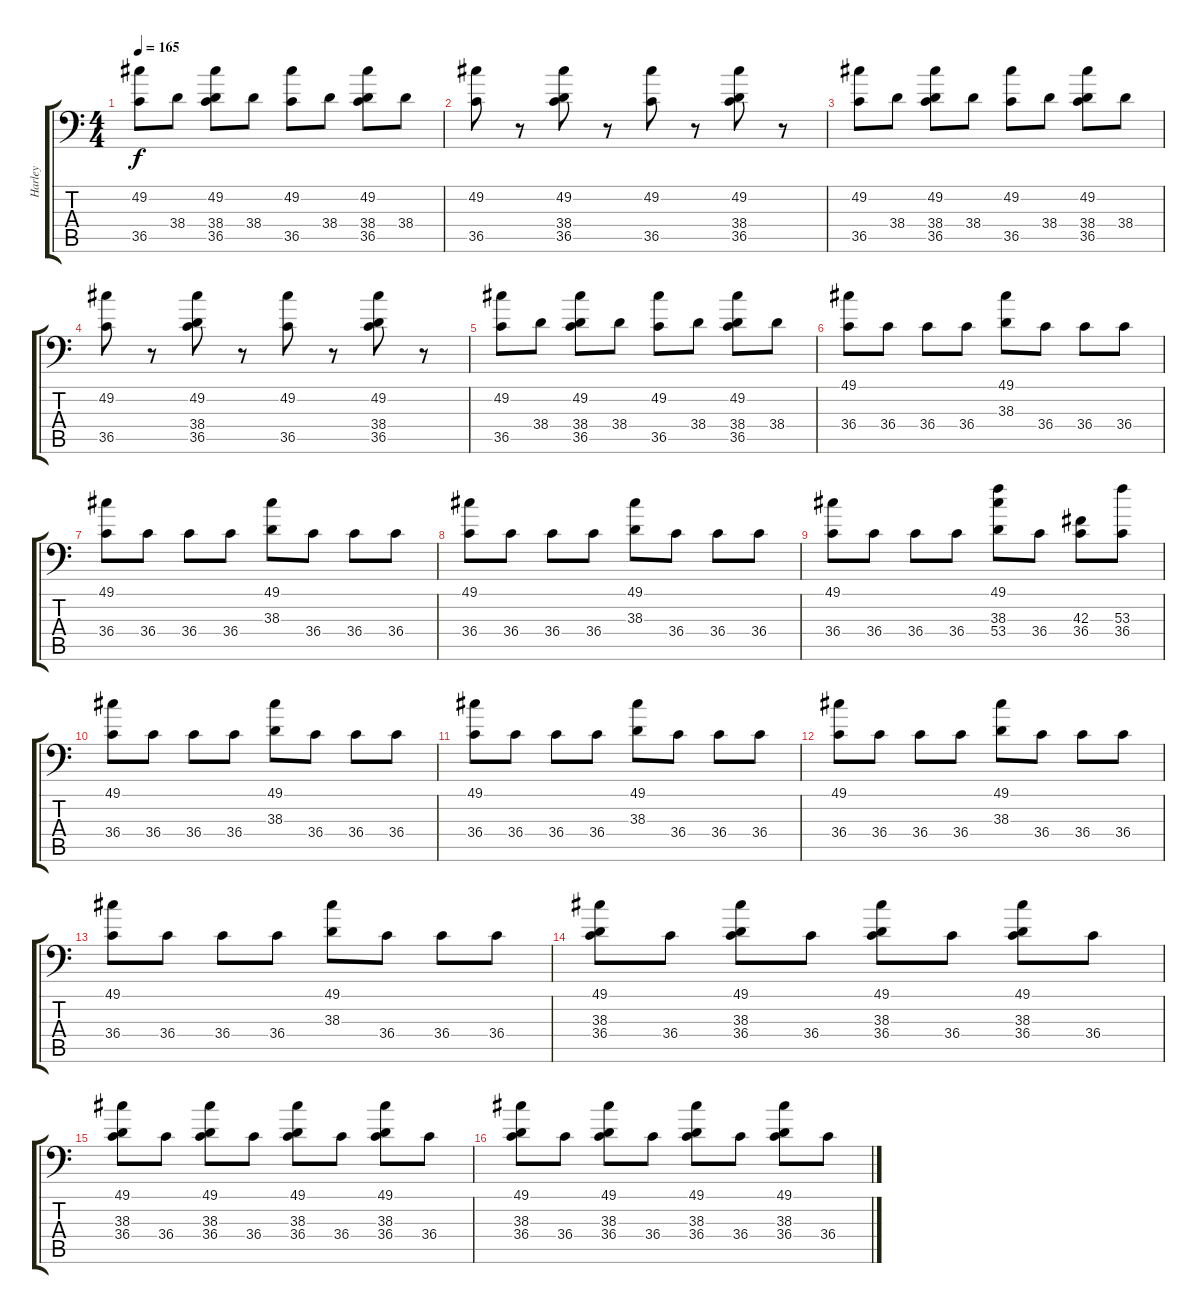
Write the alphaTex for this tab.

\track ("Harley" "Harley") {instrument acousticgrandpiano}
\staff {score tabs}
\tuning (C-1 C-1 C-1 C-1 C-1 C-1) {hide}
\ts (4 4)
\tempo 165
\clef f4
\ks c
(49.2 36.5).8{dy f} 38.4.8 (49.2 38.4 36.5).8 38.4.8 (49.2 36.5).8 38.4.8 (49.2 38.4 36.5).8 38.4.8 |
(49.2 36.5).8 r.8 (49.2 38.4 36.5).8 r.8 (49.2 36.5).8 r.8 (49.2 38.4 36.5).8 r.8 |
(49.2 36.5).8 38.4.8 (49.2 38.4 36.5).8 38.4.8 (49.2 36.5).8 38.4.8 (49.2 38.4 36.5).8 38.4.8 |
(49.2 36.5).8 r.8 (49.2 38.4 36.5).8 r.8 (49.2 36.5).8 r.8 (49.2 38.4 36.5).8 r.8 |
(49.2 36.5).8 38.4.8 (49.2 38.4 36.5).8 38.4.8 (49.2 36.5).8 38.4.8 (49.2 38.4 36.5).8 38.4.8 |
(49.1 36.4).8 36.4.8 36.4.8 36.4.8 (49.1 38.3).8 36.4.8 36.4.8 36.4.8 |
(49.1 36.4).8 36.4.8 36.4.8 36.4.8 (49.1 38.3).8 36.4.8 36.4.8 36.4.8 |
(49.1 36.4).8 36.4.8 36.4.8 36.4.8 (49.1 38.3).8 36.4.8 36.4.8 36.4.8 |
(49.1 36.4).8 36.4.8 36.4.8 36.4.8 (49.1 38.3 53.4).8 36.4.8 (42.3 36.4).8 (53.3 36.4).8 |
(49.1 36.4).8 36.4.8 36.4.8 36.4.8 (49.1 38.3).8 36.4.8 36.4.8 36.4.8 |
(49.1 36.4).8 36.4.8 36.4.8 36.4.8 (49.1 38.3).8 36.4.8 36.4.8 36.4.8 |
(49.1 36.4).8 36.4.8 36.4.8 36.4.8 (49.1 38.3).8 36.4.8 36.4.8 36.4.8 |
(49.1 36.4).8 36.4.8 36.4.8 36.4.8 (49.1 38.3).8 36.4.8 36.4.8 36.4.8 |
(49.1 38.3 36.4).8 36.4.8 (49.1 38.3 36.4).8 36.4.8 (49.1 38.3 36.4).8 36.4.8 (49.1 38.3 36.4).8 36.4.8 |
(49.1 38.3 36.4).8 36.4.8 (49.1 38.3 36.4).8 36.4.8 (49.1 38.3 36.4).8 36.4.8 (49.1 38.3 36.4).8 36.4.8 |
(49.1 38.3 36.4).8 36.4.8 (49.1 38.3 36.4).8 36.4.8 (49.1 38.3 36.4).8 36.4.8 (49.1 38.3 36.4).8 36.4.8
